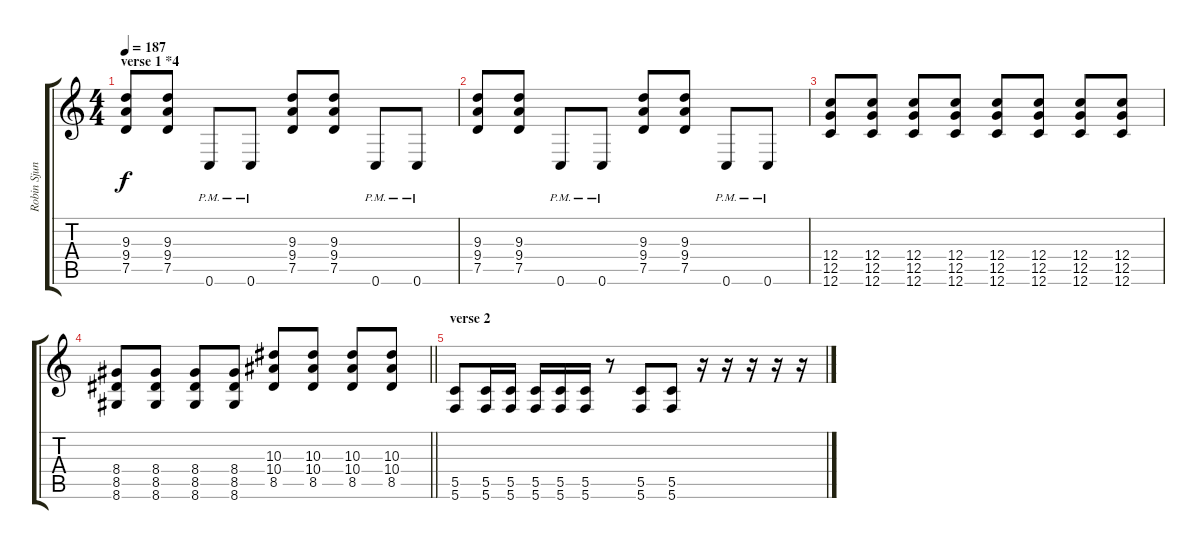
\track ("Robin Sjunesson" "Robin Sjun") {instrument overdrivenguitar}
\staff {score tabs}
\tuning (D4 A3 F3 C3 G2 C2) {hide}
\ts (4 4)
\section ("" "verse 1 *4")
\tempo 187
\clef g2
\ks c
(9.3 9.4 7.5).8{dy f} (9.3 9.4 7.5).8 0.6{pm}.8 0.6{pm}.8 (9.3 9.4 7.5).8 (9.3 9.4 7.5).8 0.6{pm}.8 0.6{pm}.8 |
(9.3 9.4 7.5).8 (9.3 9.4 7.5).8 0.6{pm}.8 0.6{pm}.8 (9.3 9.4 7.5).8 (9.3 9.4 7.5).8 0.6{pm}.8 0.6{pm}.8 |
(12.4 12.5 12.6).8 (12.4 12.5 12.6).8 (12.4 12.5 12.6).8 (12.4 12.5 12.6).8 (12.4 12.5 12.6).8 (12.4 12.5 12.6).8 (12.4 12.5 12.6).8 (12.4 12.5 12.6).8 |
\barLineRight lightlight
(8.4 8.5 8.6).8 (8.4 8.5 8.6).8 (8.4 8.5 8.6).8 (8.4 8.5 8.6).8 (10.3 10.4 8.5).8 (10.3 10.4 8.5).8 (10.3 10.4 8.5).8 (10.3 10.4 8.5).8 |
\section ("" "verse 2")
(5.5 5.6).8 (5.5 5.6).16 (5.5 5.6).16 (5.5 5.6).16 (5.5 5.6).16 (5.5 5.6).16 r.8 (5.5 5.6).8 (5.5 5.6).8 r.16 r.16 r.16 r.16 r.16
